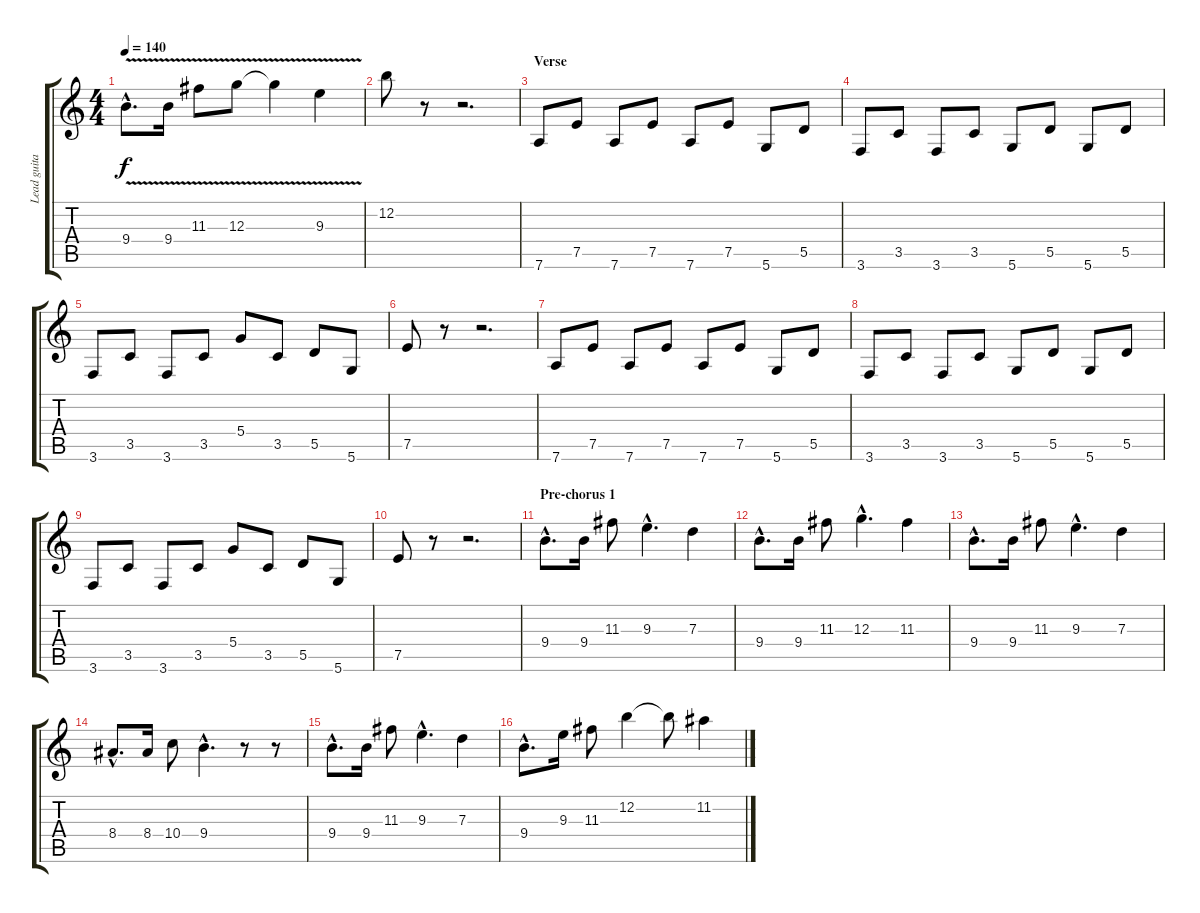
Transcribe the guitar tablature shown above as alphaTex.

\track ("Lead guitar" "Lead guita") {instrument distortionguitar}
\staff {score tabs}
\tuning (E4 B3 G3 D3 A2 D2) {hide}
\ts (4 4)
\tempo 140
\clef g2
\ks c
9.4{v hac}.8{d dy f} 9.4{v}.16 11.3{v}.8 12.3{v}.8 12.3{t}.4 9.3{v}.4 |
12.2.8 r.8 r.2{d} |
\section ("" "Verse")
7.6.8{volume 11} 7.5.8 7.6.8 7.5.8 7.6.8 7.5.8 5.6.8 5.5.8 |
3.6.8 3.5.8 3.6.8 3.5.8 5.6.8 5.5.8 5.6.8 5.5.8 |
3.6.8 3.5.8 3.6.8 3.5.8 5.4.8 3.5.8 5.5.8 5.6.8 |
7.5.8 r.8 r.2{d} |
7.6.8{volume 11} 7.5.8 7.6.8 7.5.8 7.6.8 7.5.8 5.6.8 5.5.8 |
3.6.8 3.5.8 3.6.8 3.5.8 5.6.8 5.5.8 5.6.8 5.5.8 |
3.6.8 3.5.8 3.6.8 3.5.8 5.4.8 3.5.8 5.5.8 5.6.8 |
7.5.8 r.8 r.2{d} |
\section ("" "Pre-chorus 1")
9.4{hac}.8{d volume 13} 9.4.16 11.3.8 9.3{hac}.4{d} 7.3.4 |
9.4{hac}.8{d} 9.4.16 11.3.8 12.3{hac}.4{d} 11.3.4 |
9.4{hac}.8{d} 9.4.16 11.3.8 9.3{hac}.4{d} 7.3.4 |
8.4{hac}.8{d} 8.4.16 10.4.8 9.4{hac}.4{d} r.8 r.8 |
9.4{hac}.8{d} 9.4.16 11.3.8 9.3{hac}.4{d} 7.3.4 |
9.4{hac}.8{d} 9.3.16 11.3.8 12.2.4 12.2{t}.8 11.2.4
